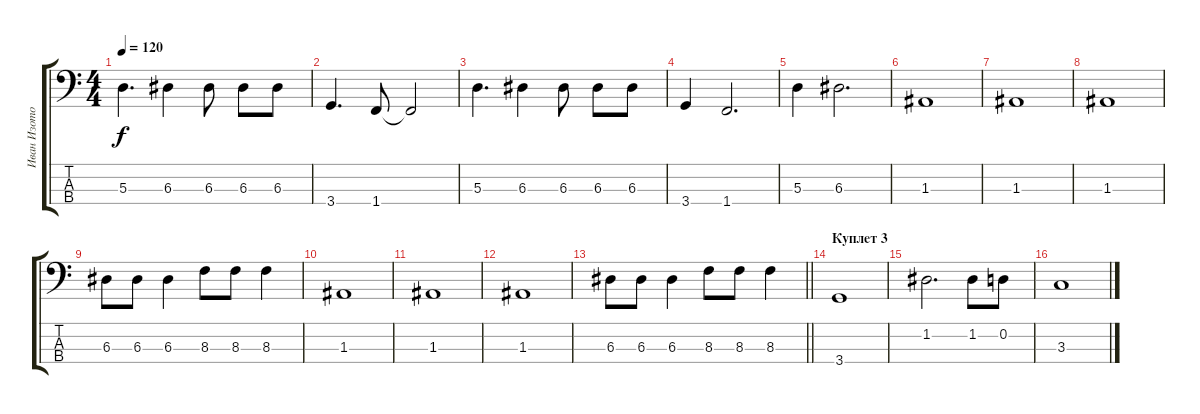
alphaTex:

\track ("Иван Изотов               (Бас-гитара)" "Иван Изото") {instrument electricbassfinger}
\staff {score tabs}
\tuning (G2 D2 A1 E1) {hide}
\ts (4 4)
\tempo 120
\clef f4
\ks c
5.3.4{d dy f} 6.3.4 6.3.8 6.3.8 6.3.8 |
3.4.4{d} 1.4.8 1.4{t}.2 |
5.3.4{d} 6.3.4 6.3.8 6.3.8 6.3.8 |
3.4.4 1.4.2{d} |
5.3.4 6.3.2{d} |
1.3.1 |
1.3.1 |
1.3.1 |
6.3.8 6.3.8 6.3.4 8.3.8 8.3.8 8.3.4 |
1.3.1 |
1.3.1 |
1.3.1 |
\barLineRight lightlight
6.3.8 6.3.8 6.3.4 8.3.8 8.3.8 8.3.4 |
\section ("" "Куплет 3")
3.4.1 |
1.2.2{d} 1.2.8 0.2.8 |
3.3.1
